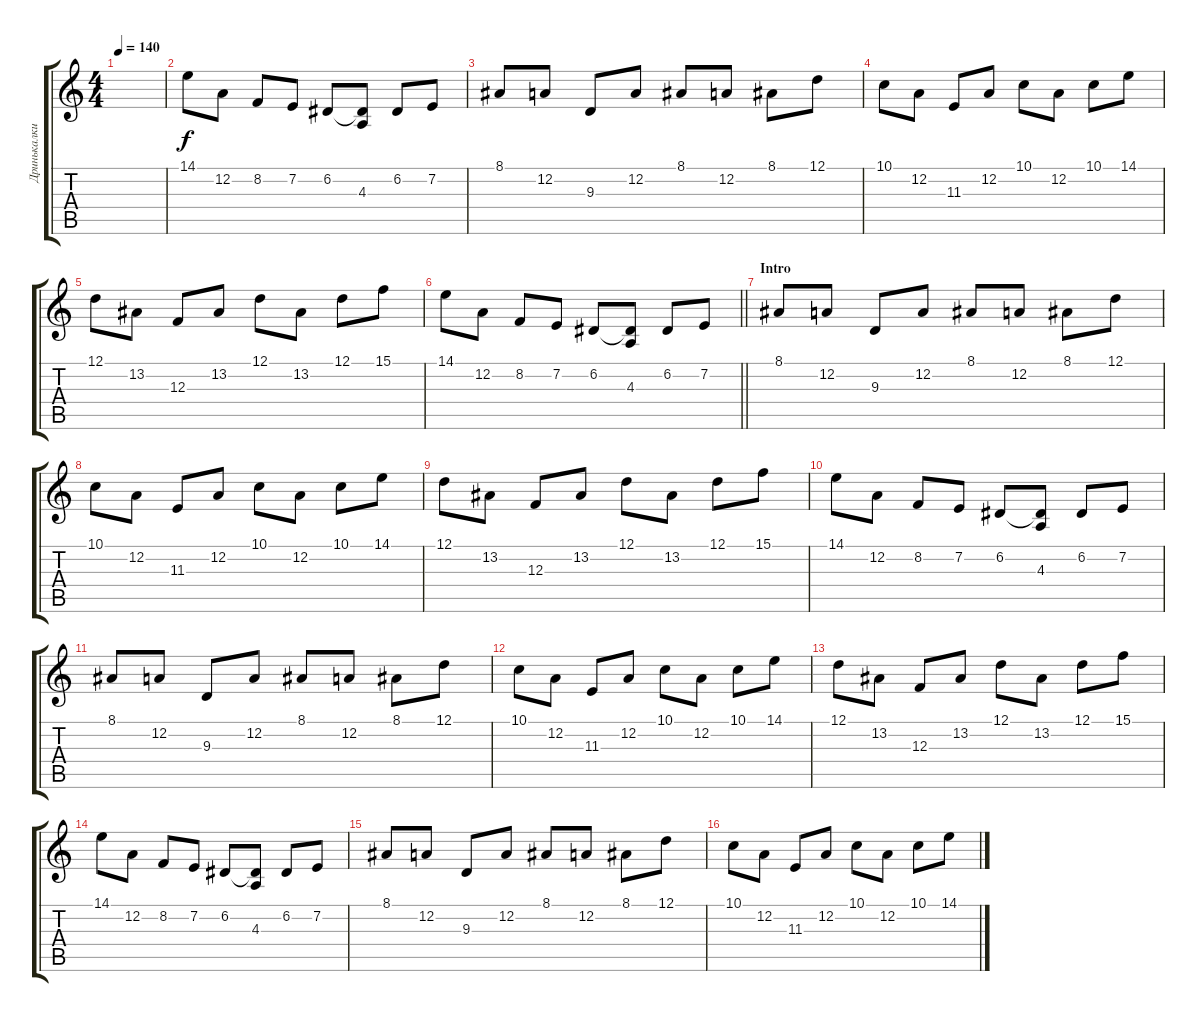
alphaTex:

\track ("Дринькалки" "Дринькалки") {instrument harpsichord}
\staff {score tabs}
\tuning (D4 A3 F3 C3 G2 D2) {hide}
\ts (4 4)
\tempo 140
\clef g2
\ks c
|
14.1.8 12.2.8 8.2.8 7.2.8 6.2.8 (6.2{t} 4.3).8 6.2.8 7.2.8 |
8.1.8 12.2.8 9.3.8 12.2.8 8.1.8 12.2.8 8.1.8 12.1.8 |
10.1.8 12.2.8 11.3.8 12.2.8 10.1.8 12.2.8 10.1.8 14.1.8 |
12.1.8 13.2.8 12.3.8 13.2.8 12.1.8 13.2.8 12.1.8 15.1.8 |
\barLineRight lightlight
14.1.8 12.2.8 8.2.8 7.2.8 6.2.8 (6.2{t} 4.3).8 6.2.8 7.2.8 |
\section ("" "Intro")
8.1.8 12.2.8 9.3.8 12.2.8 8.1.8 12.2.8 8.1.8 12.1.8 |
10.1.8 12.2.8 11.3.8 12.2.8 10.1.8 12.2.8 10.1.8 14.1.8 |
12.1.8 13.2.8 12.3.8 13.2.8 12.1.8 13.2.8 12.1.8 15.1.8 |
14.1.8 12.2.8 8.2.8 7.2.8 6.2.8 (6.2{t} 4.3).8 6.2.8 7.2.8 |
8.1.8 12.2.8 9.3.8 12.2.8 8.1.8 12.2.8 8.1.8 12.1.8 |
10.1.8 12.2.8 11.3.8 12.2.8 10.1.8 12.2.8 10.1.8 14.1.8 |
12.1.8 13.2.8 12.3.8 13.2.8 12.1.8 13.2.8 12.1.8 15.1.8 |
14.1.8 12.2.8 8.2.8 7.2.8 6.2.8 (6.2{t} 4.3).8 6.2.8 7.2.8 |
8.1.8 12.2.8 9.3.8 12.2.8 8.1.8 12.2.8 8.1.8 12.1.8 |
10.1.8 12.2.8 11.3.8 12.2.8 10.1.8 12.2.8 10.1.8 14.1.8
